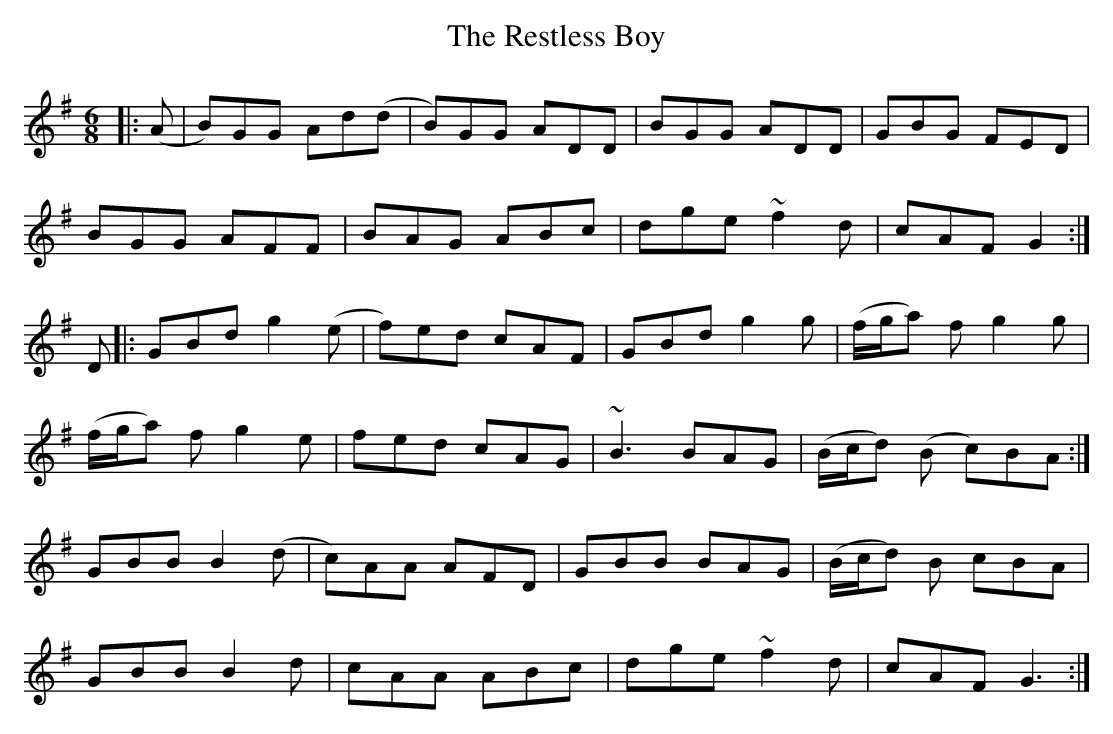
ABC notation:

X:1
T: The Restless Boy
M: 6/8
L: 1/8
K: Gmaj
|:(A|B)GG Ad(d|B)GG ADD|BGG ADD|GBG FED|
BGG AFF|BAG ABc|dge ~f2d|cAF G2:|
D|:GBd g2(e|f)ed cAF|GBd g2g|(f/g/a) fg2 g|
(f/g/a) fg2 e|fed cAG|~B3 BAG|(B/c/d) (B c)BA:|
GBB B2 (d|c)AA AFD|GBB BAG|(B/c/d) B cBA|
GBB B2 d|cAA ABc|dge ~f2d|cAF G3:|
